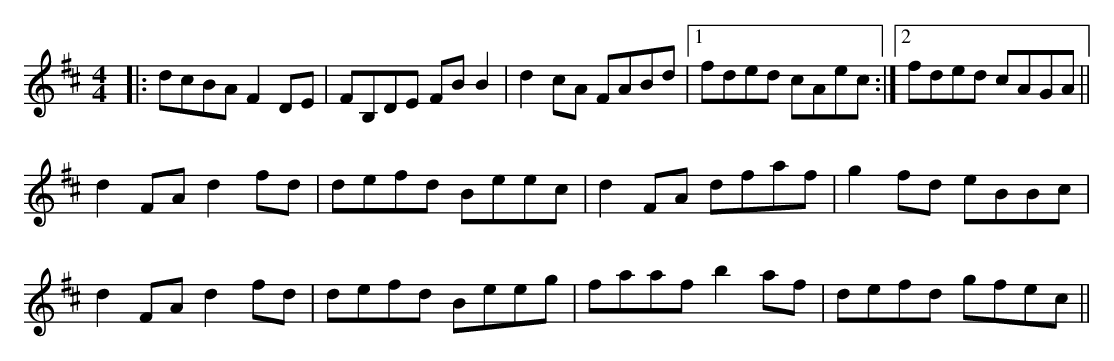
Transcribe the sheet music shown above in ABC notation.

X:1
M:4/4
K:Bmin
|:dcBA F2 DE|FB,DE FB B2|d2 cA FABd|1 fded cAec:|2 fded cAGA||
d2 FA d2 fd|defd Beec|d2 FA dfaf|g2 fd eBBc|
d2 FA d2 fd|defd Beeg|faaf b2 af|defd gfec||
